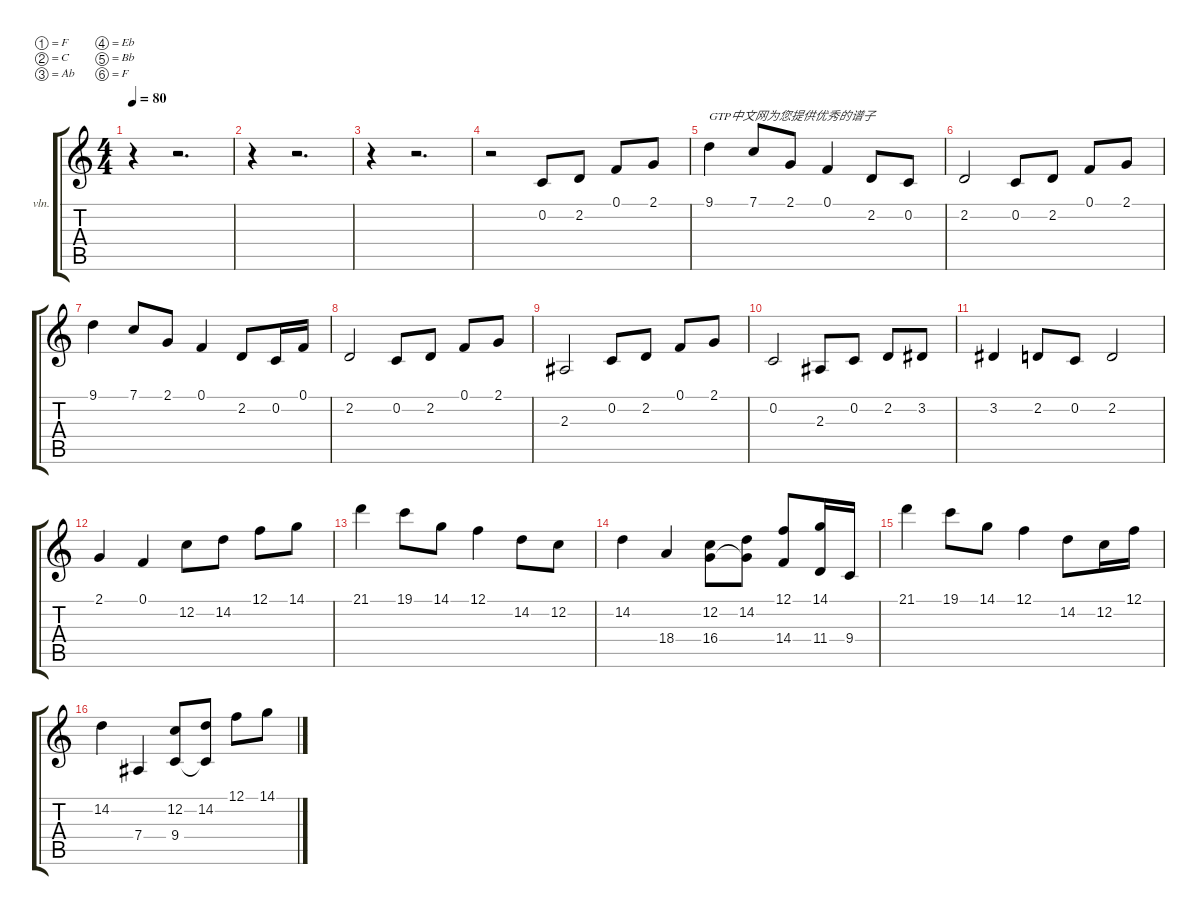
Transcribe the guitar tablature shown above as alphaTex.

\defaultSystemsLayout 4
\hideDynamics
\bracketExtendMode groupsimilarinstruments
\firstSystemTrackNameOrientation horizontal
\otherSystemsTrackNameOrientation horizontal
\track ("string" "vln.") {instrument stringensemble1}
\staff {score tabs}
\tuning (F4 C4 Ab3 Eb3 Bb2 F2)
\ts (4 4)
\tempo 80
\clef g2
\ks c
r.4{dy f} r.2{d} |
r.4 r.2{d} |
r.4 r.2{d} |
r.2 0.2.8 2.2.8 0.1.8 2.1.8 |
9.1.4{txt "GTP中文网为您提供优秀的谱子"} 7.1.8 2.1.8 0.1.4 2.2.8 0.2.8 |
2.2.2 0.2.8 2.2.8 0.1.8 2.1.8 |
9.1.4 7.1.8 2.1.8 0.1.4 2.2.8 0.2.16 0.1.16 |
2.2.2 0.2.8 2.2.8 0.1.8 2.1.8 |
2.3.2 0.2.8 2.2.8 0.1.8 2.1.8 |
0.2.2 2.3.8 0.2.8 2.2.8 3.2.8 |
3.2.4 2.2.8 0.2.8 2.2.2 |
2.1.4 0.1.4 12.2.8 14.2.8 12.1.8 14.1.8 |
21.1.4 19.1.8 14.1.8 12.1.4 14.2.8 12.2.8 |
14.2.4 18.4.4 (12.2 16.4).8 (14.2 16.4{t}).8 (12.1 14.4).8 (14.1 11.4).16 9.4.16 |
21.1.4 19.1.8 14.1.8 12.1.4 14.2.8 12.2.16 12.1.16 |
14.2.4 7.4.4 (12.2 9.4).8 (14.2 9.4{t}).8 12.1.8 14.1.8
